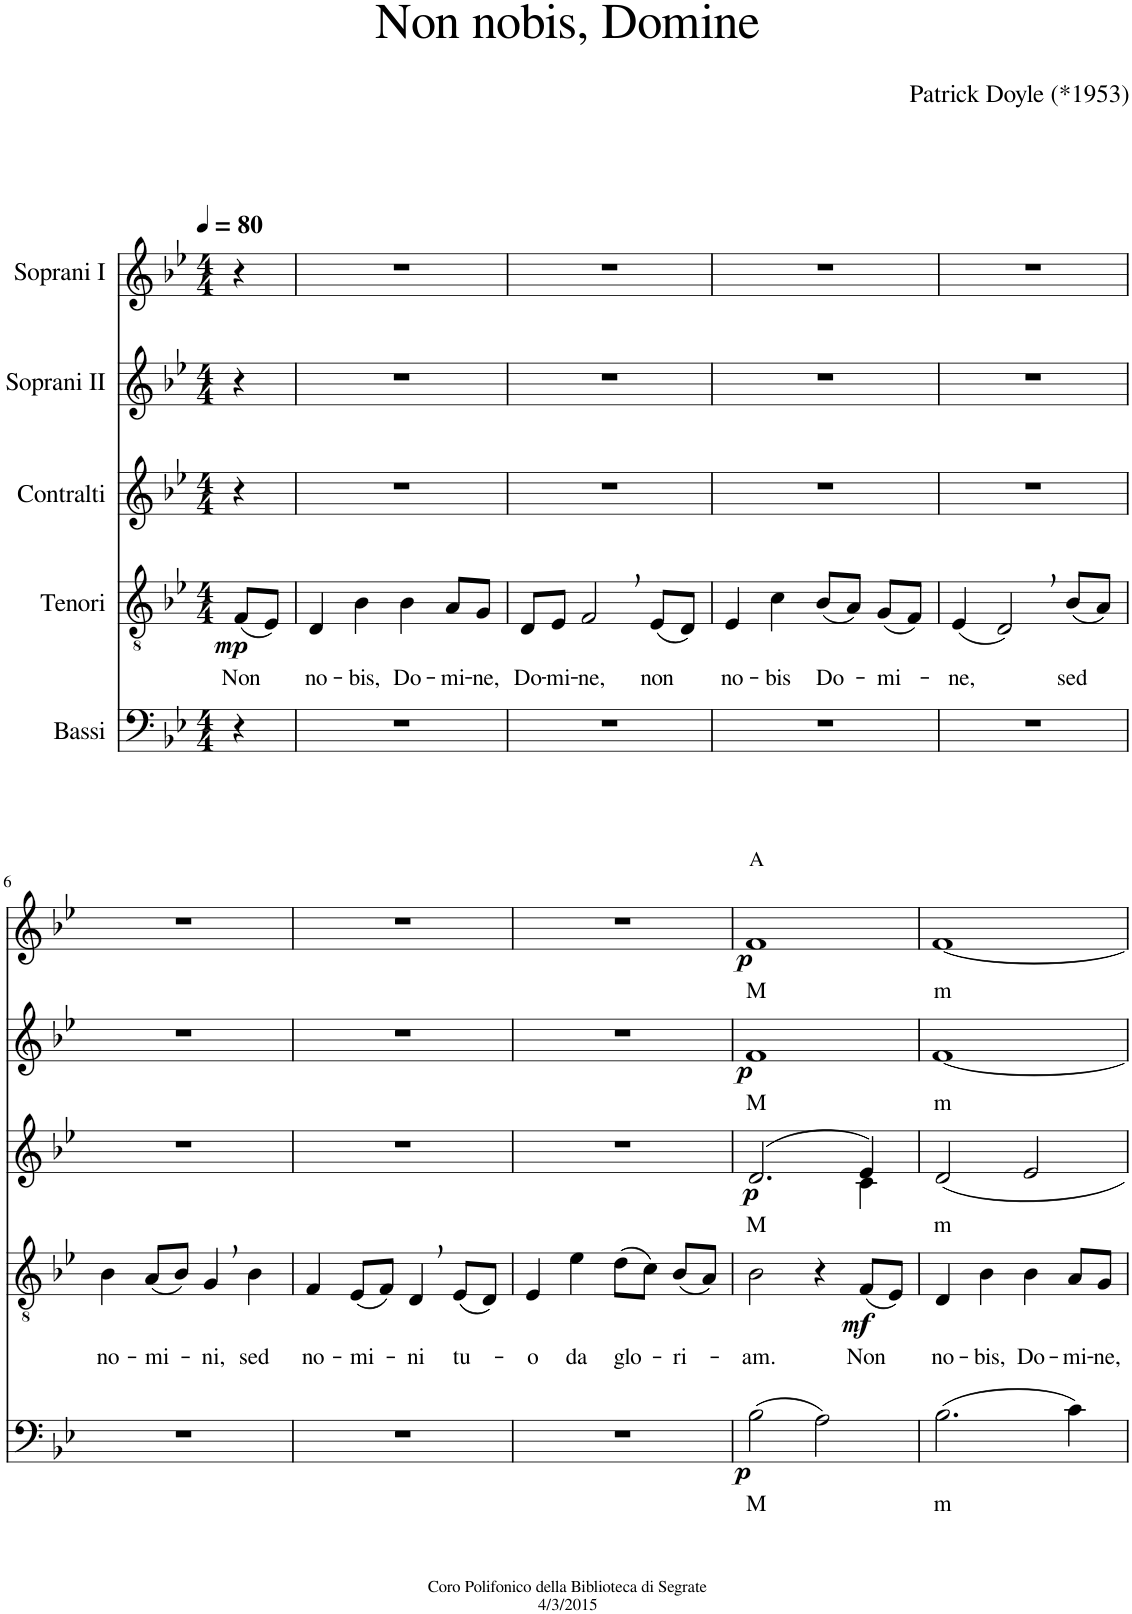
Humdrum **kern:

**kern	**text	**dynam	**kern	**text	**dynam	**kern	**text	**dynam	**kern	**text	**dynam	**kern	**text	**dynam
*part5	*part5	*part5	*part4	*part4	*part4	*part3	*part3	*part3	*part2	*part2	*part2	*part1	*part1	*part1
*staff5	*staff5	*staff5	*staff4	*staff4	*staff4	*staff3	*staff3	*staff3	*staff2	*staff2	*staff2	*staff1	*staff1	*staff1
*I"Bassi	*	*	*I"Tenori	*	*	*I"Contralti	*	*	*I"Soprani II	*	*	*I"Soprani I	*	*
*clefF4	*	*	*clefGv2	*	*	*clefG2	*	*	*clefG2	*	*	*clefG2	*	*
*k[b-e-]	*	*	*k[b-e-]	*	*	*k[b-e-]	*	*	*k[b-e-]	*	*	*k[b-e-]	*	*
*B-:	*	*	*B-:	*	*	*B-:	*	*	*B-:	*	*	*B-:	*	*
*M4/4	*	*	*M4/4	*	*	*M4/4	*	*	*M4/4	*	*	*M4/4	*	*
*MM80	*	*	*MM80	*	*	*MM80	*	*	*MM80	*	*	*MM80	*	*
=1	=1	=1	=1	=1	=1	=1	=1	=1	=1	=1	=1	=1	=1	=1
!	!	!	!	!LO:LY:b	!LO:DY:b	!	!	!	!	!	!	!	!	!
4r	.	.	(8F/L	Non	mp	4r	.	.	4r	.	.	4r	.	.
.	.	.	8E-/J)	.	.	.	.	.	.	.	.	.	.	.
=2	=2	=2	=2	=2	=2	=2	=2	=2	=2	=2	=2	=2	=2	=2
!	!	!	!	!LO:LY:b	!	!	!	!	!	!	!	!	!	!
1r	.	.	4D/	no-	.	1r	.	.	1r	.	.	1r	.	.
!	!	!	!	!LO:LY:b	!	!	!	!	!	!	!	!	!	!
.	.	.	4B-\	-bis,	.	.	.	.	.	.	.	.	.	.
!	!	!	!	!LO:LY:b	!	!	!	!	!	!	!	!	!	!
.	.	.	4B-\	Do-	.	.	.	.	.	.	.	.	.	.
!	!	!	!	!LO:LY:b	!	!	!	!	!	!	!	!	!	!
.	.	.	8A/L	-mi-	.	.	.	.	.	.	.	.	.	.
!	!	!	!	!LO:LY:b	!	!	!	!	!	!	!	!	!	!
.	.	.	8G/J	-ne,	.	.	.	.	.	.	.	.	.	.
=3	=3	=3	=3	=3	=3	=3	=3	=3	=3	=3	=3	=3	=3	=3
!	!	!	!	!LO:LY:b	!	!	!	!	!	!	!	!	!	!
1r	.	.	8D/L	Do-	.	1r	.	.	1r	.	.	1r	.	.
!	!	!	!	!LO:LY:b	!	!	!	!	!	!	!	!	!	!
.	.	.	8E-/J	-mi-	.	.	.	.	.	.	.	.	.	.
!	!	!	!	!LO:LY:b	!	!	!	!	!	!	!	!	!	!
.	.	.	2F,/	-ne,	.	.	.	.	.	.	.	.	.	.
!	!	!	!	!LO:LY:b	!	!	!	!	!	!	!	!	!	!
.	.	.	(8E-/L	non	.	.	.	.	.	.	.	.	.	.
.	.	.	8D/J)	.	.	.	.	.	.	.	.	.	.	.
=4	=4	=4	=4	=4	=4	=4	=4	=4	=4	=4	=4	=4	=4	=4
!	!	!	!	!LO:LY:b	!	!	!	!	!	!	!	!	!	!
1r	.	.	4E-/	no-	.	1r	.	.	1r	.	.	1r	.	.
!	!	!	!	!LO:LY:b	!	!	!	!	!	!	!	!	!	!
.	.	.	4c\	-bis	.	.	.	.	.	.	.	.	.	.
!	!	!	!	!LO:LY:b	!	!	!	!	!	!	!	!	!	!
.	.	.	(8B-/L	Do-	.	.	.	.	.	.	.	.	.	.
.	.	.	8A/J)	.	.	.	.	.	.	.	.	.	.	.
!	!	!	!	!LO:LY:b	!	!	!	!	!	!	!	!	!	!
.	.	.	(8G/L	-mi-	.	.	.	.	.	.	.	.	.	.
.	.	.	8F/J)	.	.	.	.	.	.	.	.	.	.	.
=5	=5	=5	=5	=5	=5	=5	=5	=5	=5	=5	=5	=5	=5	=5
!	!	!	!	!LO:LY:b	!	!	!	!	!	!	!	!	!	!
1r	.	.	(4E-/	-ne,	.	1r	.	.	1r	.	.	1r	.	.
.	.	.	2D,/)	.	.	.	.	.	.	.	.	.	.	.
!	!	!	!	!LO:LY:b	!	!	!	!	!	!	!	!	!	!
.	.	.	(8B-/L	sed	.	.	.	.	.	.	.	.	.	.
.	.	.	8A/J)	.	.	.	.	.	.	.	.	.	.	.
!!LO:LB:g=z
=6	=6	=6	=6	=6	=6	=6	=6	=6	=6	=6	=6	=6	=6	=6
!	!	!	!	!LO:LY:b	!	!	!	!	!	!	!	!	!	!
1r	.	.	4B-\	no-	.	1r	.	.	1r	.	.	1r	.	.
!	!	!	!	!LO:LY:b	!	!	!	!	!	!	!	!	!	!
.	.	.	(8A/L	-mi-	.	.	.	.	.	.	.	.	.	.
.	.	.	8B-/J)	.	.	.	.	.	.	.	.	.	.	.
!	!	!	!	!LO:LY:b	!	!	!	!	!	!	!	!	!	!
.	.	.	4G,/	-ni,	.	.	.	.	.	.	.	.	.	.
!	!	!	!	!LO:LY:b	!	!	!	!	!	!	!	!	!	!
.	.	.	4B-\	sed	.	.	.	.	.	.	.	.	.	.
=7	=7	=7	=7	=7	=7	=7	=7	=7	=7	=7	=7	=7	=7	=7
!	!	!	!	!LO:LY:b	!	!	!	!	!	!	!	!	!	!
1r	.	.	4F/	no-	.	1r	.	.	1r	.	.	1r	.	.
!	!	!	!	!LO:LY:b	!	!	!	!	!	!	!	!	!	!
.	.	.	(8E-/L	-mi-	.	.	.	.	.	.	.	.	.	.
.	.	.	8F/J)	.	.	.	.	.	.	.	.	.	.	.
!	!	!	!	!LO:LY:b	!	!	!	!	!	!	!	!	!	!
.	.	.	4D,/	-ni	.	.	.	.	.	.	.	.	.	.
!	!	!	!	!LO:LY:b	!	!	!	!	!	!	!	!	!	!
.	.	.	(8E-/L	tu-	.	.	.	.	.	.	.	.	.	.
.	.	.	8D/J)	.	.	.	.	.	.	.	.	.	.	.
=8	=8	=8	=8	=8	=8	=8	=8	=8	=8	=8	=8	=8	=8	=8
!	!	!	!	!LO:LY:b	!	!	!	!	!	!	!	!	!	!
1r	.	.	4E-/	-o	.	1r	.	.	1r	.	.	1r	.	.
!	!	!	!	!LO:LY:b	!	!	!	!	!	!	!	!	!	!
.	.	.	4e-\	da	.	.	.	.	.	.	.	.	.	.
!	!	!	!	!LO:LY:b	!	!	!	!	!	!	!	!	!	!
.	.	.	(8d\L	glo-	.	.	.	.	.	.	.	.	.	.
.	.	.	8c\J)	.	.	.	.	.	.	.	.	.	.	.
!	!	!	!	!LO:LY:b	!	!	!	!	!	!	!	!	!	!
.	.	.	(8B-/L	-ri-	.	.	.	.	.	.	.	.	.	.
.	.	.	8A/J)	.	.	.	.	.	.	.	.	.	.	.
=9	=9	=9	=9	=9	=9	=9	=9	=9	=9	=9	=9	=9	=9	=9
!	!	!	!	!	!	!	!	!	!	!	!	!LO:TX:a:t=A	!	!
!	!LO:LY:b	!LO:DY:b	!	!LO:LY:b	!	!	!LO:LY:b	!LO:DY:b	!	!LO:LY:b	!LO:DY:b	!	!LO:LY:b	!LO:DY:b
*	*	*	*	*	*	*^	*	*	*	*	*	*	*	*
(2B-\	M	p	2B-\	-am.	.	(2.d/	2.ryy	M	p	1f	M	p	1f	M	p
2A\)	.	.	4r	.	.	.	.	.	.	.	.	.	.	.	.
!	!	!	!	!LO:LY:b	!LO:DY:b	!	!	!	!	!	!	!	!	!	!
.	.	.	(8F/L	Non	mf	4e-/)	4c\	.	.	.	.	.	.	.	.
.	.	.	8E-/J)	.	.	.	.	.	.	.	.	.	.	.	.
*	*	*	*	*	*	*v	*v	*	*	*	*	*	*	*	*
=10	=10	=10	=10	=10	=10	=10	=10	=10	=10	=10	=10	=10	=10	=10
!	!LO:LY:b	!	!	!LO:LY:b	!	!	!LO:LY:b	!	!	!LO:LY:b	!	!	!LO:LY:b	!
(2.B-\	m	.	4D/	no-	.	2d/	m	.	[1f	m	.	[1f	m	.
!	!	!	!	!LO:LY:b	!	!	!	!	!	!	!	!	!	!
.	.	.	4B-\	-bis,	.	.	.	.	.	.	.	.	.	.
!	!	!	!	!LO:LY:b	!	!	!	!	!	!	!	!	!	!
.	.	.	4B-\	Do-	.	2e-/	.	.	.	.	.	.	.	.
!	!	!	!	!LO:LY:b	!	!	!	!	!	!	!	!	!	!
4c\)	.	.	8A/L	-mi-	.	.	.	.	.	.	.	.	.	.
!	!	!	!	!LO:LY:b	!	!	!	!	!	!	!	!	!	!
.	.	.	8G/J	-ne,	.	.	.	.	.	.	.	.	.	.
=	=	=	=	=	=	=	=	=	=	=	=	=	=	=
*-	*-	*-	*-	*-	*-	*-	*-	*-	*-	*-	*-	*-	*-	*-
